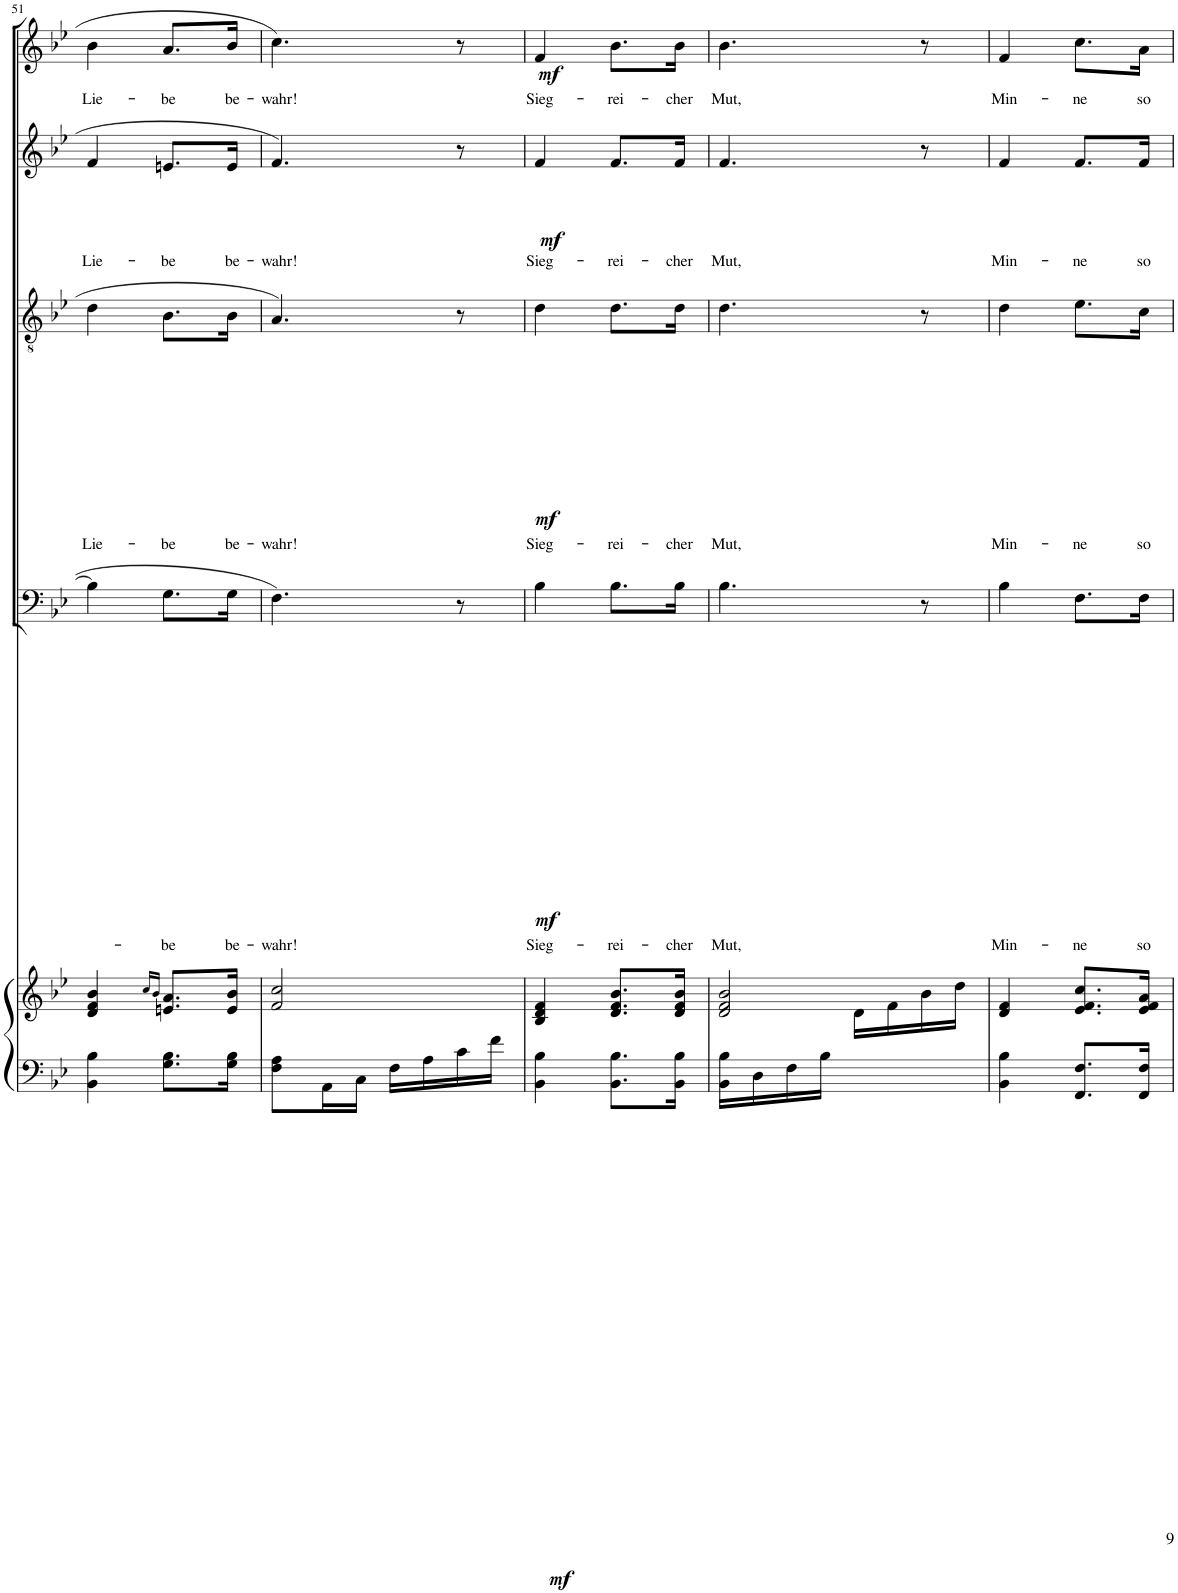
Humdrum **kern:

**kern	**kern	**dynam	**kern	**text	**dynam	**kern	**text	**dynam	**kern	**text	**dynam	**kern	**text	**dynam
*part5	*part5	*part5	*part4	*part4	*part4	*part3	*part3	*part3	*part2	*part2	*part2	*part1	*part1	*part1
*staff6	*staff5	*staff5/6	*staff4	*staff4	*staff4	*staff3	*staff3	*staff3	*staff2	*staff2	*staff2	*staff1	*staff1	*staff1
*I"Piano	*	*	*I"Bass	*	*	*I"Tenor	*	*	*I"Alto	*	*	*I"Soprano	*	*
!!LO:PB:g=z
*clefF4	*clefG2	*	*clefF4	*	*	*clefGv2	*	*	*clefG2	*	*	*clefG2	*	*
*	*	*	*Trd1c2	*	*	*Trd1c2	*	*	*Trd1c2	*	*	*Trd1c2	*	*
*k[b-e-]	*k[b-e-]	*	*k[b-e-]	*	*	*k[b-e-]	*	*	*k[b-e-]	*	*	*k[b-e-]	*	*
*M2/4	*M2/4	*	*M2/4	*	*	*M2/4	*	*	*M2/4	*	*	*M2/4	*	*
=51	=51	=51	=51	=51	=51	=51	=51	=51	=51	=51	=51	=51	=51	=51
!	!	!	!	!	!	!	!LO:LY:b	!	!	!LO:LY:b	!	!	!LO:LY:b	!
4BB-\ 4B-\	4d/ 4f/ 4b-/	.	4B-\]	.	.	4d\	Lie-	.	4f/	Lie-	.	4b-\	Lie-	.
.	16qcc/LL	.	.	.	.	.	.	.	.	.	.	.	.	.
.	16qb-/JJ	.	.	.	.	.	.	.	.	.	.	.	.	.
!	!	!	!	!LO:LY:b	!	!	!LO:LY:b	!	!	!LO:LY:b	!	!	!LO:LY:b	!
8.G\ 8.B-\L	8.en/ 8.a/L	.	8.G\L	-be	.	8.B-\L	-be	.	8.en/L	-be	.	8.a/L	-be	.
!	!	!	!	!LO:LY:b	!	!	!LO:LY:b	!	!	!LO:LY:b	!	!	!LO:LY:b	!
16G\ 16B-\Jk	16e/ 16b-/Jk	.	16G\Jk	be-	.	16B-\Jk	be-	.	16e/Jk	be-	.	16b-/Jk	be-	.
=52	=52	=52	=52	=52	=52	=52	=52	=52	=52	=52	=52	=52	=52	=52
!	!	!	!	!LO:LY:b	!	!	!LO:LY:b	!	!	!LO:LY:b	!	!	!LO:LY:b	!
8F\ 8A\L	2f/ 2cc/	.	4.F\	-wahr!	.	4.A/	-wahr!	.	4.f/	-wahr!	.	4.cc\	-wahr!	.
16AA\L	.	.	.	.	.	.	.	.	.	.	.	.	.	.
16C\JJ	.	.	.	.	.	.	.	.	.	.	.	.	.	.
16F\LL	.	.	.	.	.	.	.	.	.	.	.	.	.	.
16A\	.	.	.	.	.	.	.	.	.	.	.	.	.	.
16c\	.	.	8r	.	.	8r	.	.	8r	.	.	8r	.	.
16f\JJ	.	.	.	.	.	.	.	.	.	.	.	.	.	.
=53	=53	=53	=53	=53	=53	=53	=53	=53	=53	=53	=53	=53	=53	=53
!	!	!LO:DY:b=2	!	!LO:LY:b	!LO:DY:b	!	!LO:LY:b	!LO:DY:b	!	!LO:LY:b	!LO:DY:b	!	!LO:LY:b	!LO:DY:b
4BB-\ 4B-\	4B-/ 4d/ 4f/	mf	4B-\	Sieg-	mf	4d\	Sieg-	mf	4f/	Sieg-	mf	4f/	Sieg-	mf
!	!	!	!	!LO:LY:b	!	!	!LO:LY:b	!	!	!LO:LY:b	!	!	!LO:LY:b	!
8.BB-\ 8.B-\L	8.d/ 8.f/ 8.b-/L	.	8.B-\L	-rei-	.	8.d\L	-rei-	.	8.f/L	-rei-	.	8.b-\L	-rei-	.
!	!	!	!	!LO:LY:b	!	!	!LO:LY:b	!	!	!LO:LY:b	!	!	!LO:LY:b	!
16BB-\ 16B-\Jk	16d/ 16f/ 16b-/Jk	.	16B-\Jk	-cher	.	16d\Jk	-cher	.	16f/Jk	-cher	.	16b-\Jk	-cher	.
=54	=54	=54	=54	=54	=54	=54	=54	=54	=54	=54	=54	=54	=54	=54
*	*^	*	*	*	*	*	*	*	*	*	*	*	*	*
!	!	!	!	!	!LO:LY:b	!	!	!LO:LY:b	!	!	!LO:LY:b	!	!	!LO:LY:b	!
16BB-\ 16B-\LL	2d/ 2f/ 2b-/	4ryy	.	4.B-\	Mut,	.	4.d\	Mut,	.	4.f/	Mut,	.	4.b-\	Mut,	.
16D\	.	.	.	.	.	.	.	.	.	.	.	.	.	.	.
16F\	.	.	.	.	.	.	.	.	.	.	.	.	.	.	.
16B-\JJ	.	.	.	.	.	.	.	.	.	.	.	.	.	.	.
4ryy	.	16d\LL	.	.	.	.	.	.	.	.	.	.	.	.	.
.	.	16f\	.	.	.	.	.	.	.	.	.	.	.	.	.
.	.	16b-\	.	8r	.	.	8r	.	.	8r	.	.	8r	.	.
.	.	16dd\JJ	.	.	.	.	.	.	.	.	.	.	.	.	.
=55	=55	=55	=55	=55	=55	=55	=55	=55	=55	=55	=55	=55	=55	=55	=55
!	!	!	!	!	!LO:LY:b	!	!	!LO:LY:b	!	!	!LO:LY:b	!	!	!LO:LY:b	!
*	*v	*v	*	*	*	*	*	*	*	*	*	*	*	*	*
4BB-\ 4B-\	4d/ 4f/	.	4B-\	Min-	.	4d\	Min-	.	4f/	Min-	.	4f/	Min-	.
!	!	!	!	!LO:LY:b	!	!	!LO:LY:b	!	!	!LO:LY:b	!	!	!LO:LY:b	!
8.FF/ 8.F/L	8.e-/ 8.f/ 8.cc/L	.	8.F\L	-ne	.	8.e-\L	-ne	.	8.f/L	-ne	.	8.cc\L	-ne	.
!	!	!	!	!LO:LY:b	!	!	!LO:LY:b	!	!	!LO:LY:b	!	!	!LO:LY:b	!
16FF/ 16F/Jk	16e-/ 16f/ 16a/Jk	.	16F\Jk	so	.	16c\Jk	so	.	16f/Jk	so	.	16a\Jk	so	.
=	=	=	=	=	=	=	=	=	=	=	=	=	=	=
*-	*-	*-	*-	*-	*-	*-	*-	*-	*-	*-	*-	*-	*-	*-
